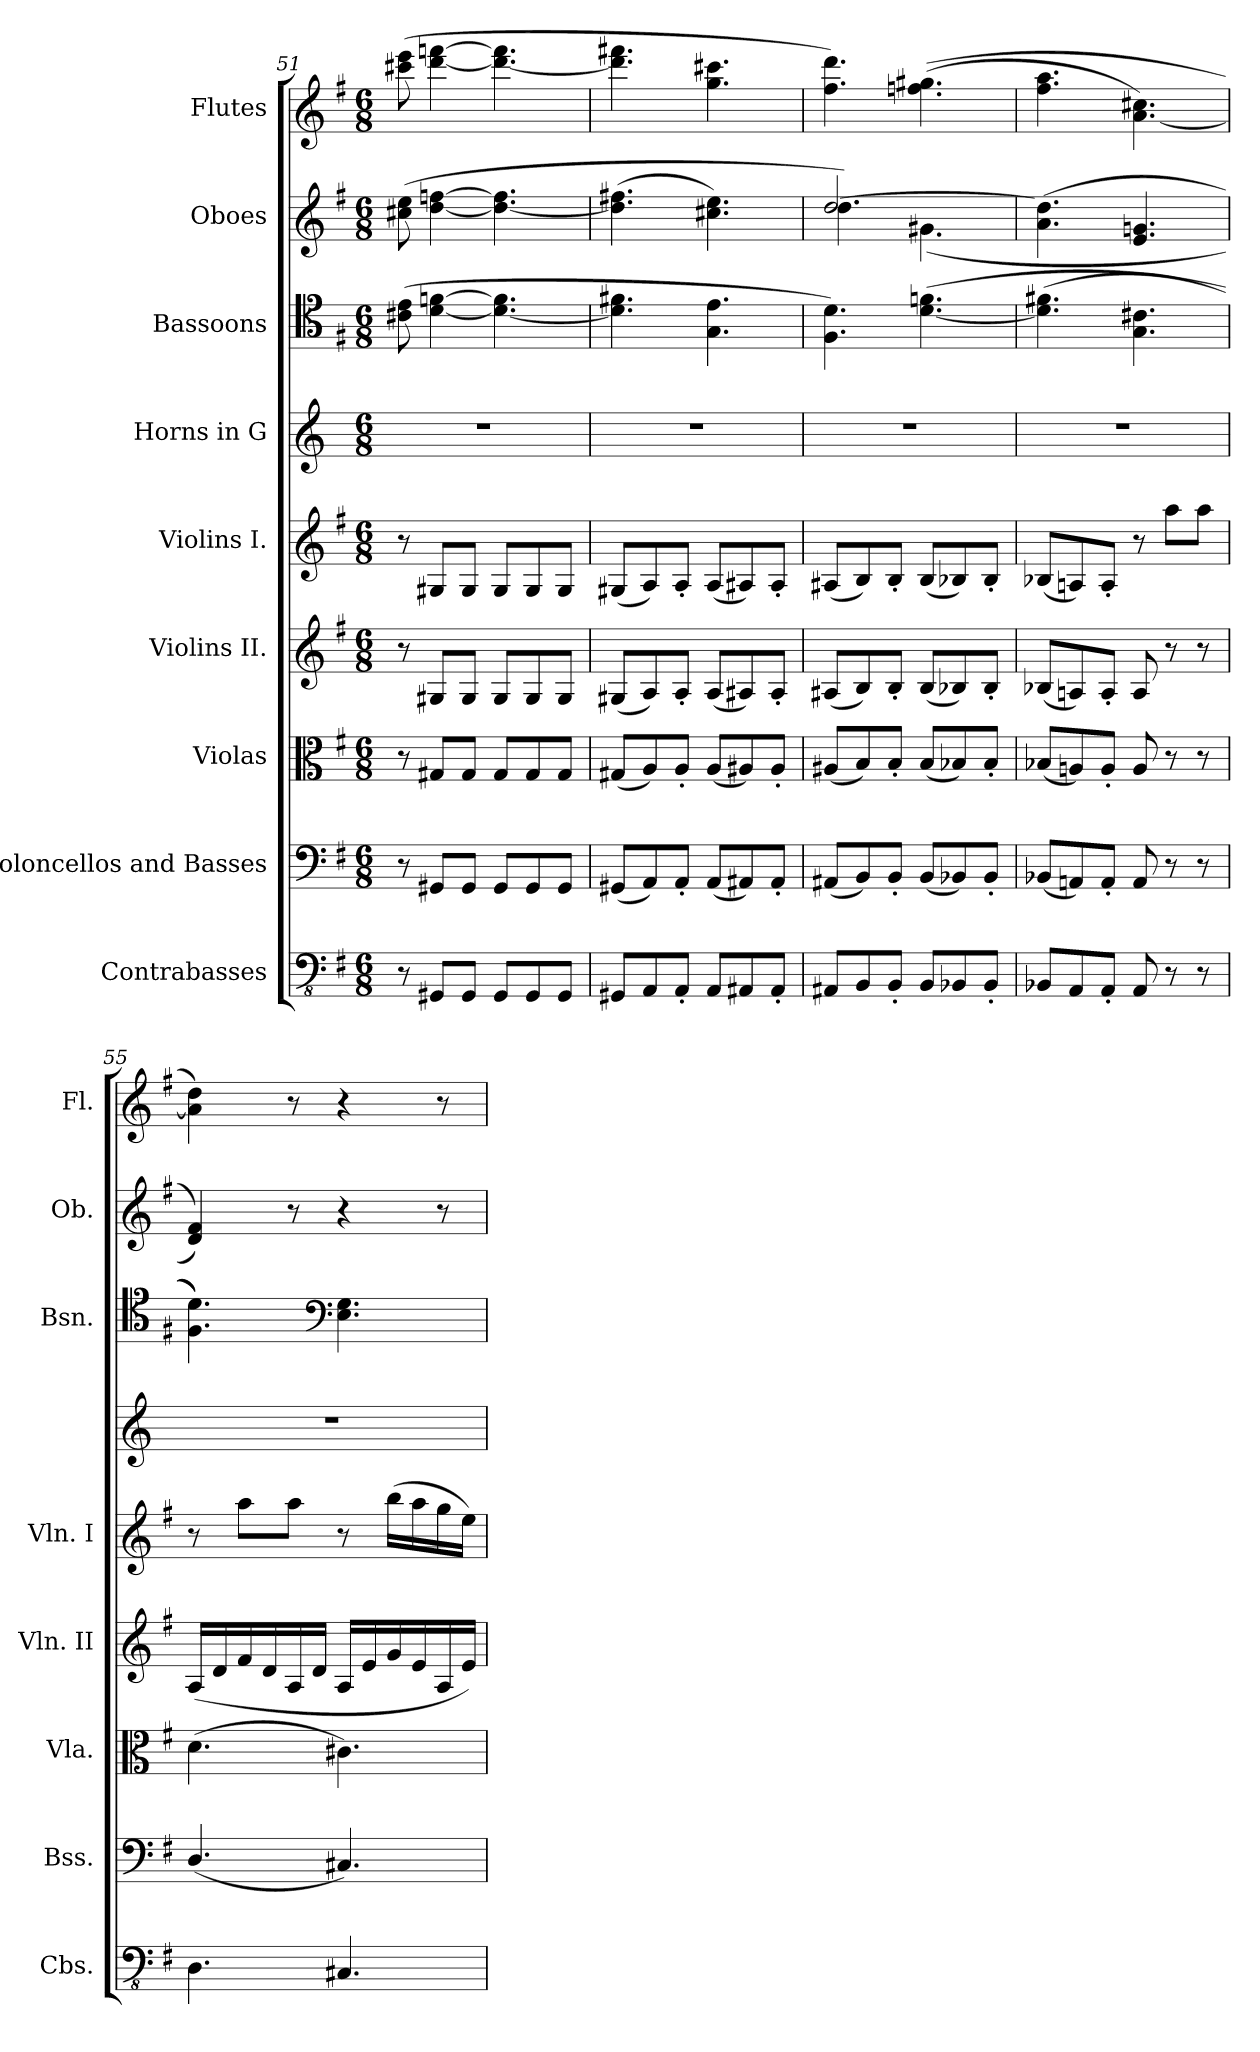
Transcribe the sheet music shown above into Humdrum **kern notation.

**kern	**kern	**kern	**kern	**kern	**kern	**kern	**kern	**kern
*part9	*part8	*part7	*part6	*part5	*part4	*part3	*part2	*part1
*staff9	*staff8	*staff7	*staff6	*staff5	*staff4	*staff3	*staff2	*staff1
*I"Contrabasses	*I"Violoncellos and Basses	*I"Violas	*I"Violins II.	*I"Violins I.	*I"Horns in G	*I"Bassoons	*I"Oboes	*I"Flutes
*I'Cbs.	*I'Bss.	*I'Vla.	*I'Vln. II	*I'Vln. I	*	*I'Bsn.	*I'Ob.	*I'Fl.
*clefFv4	*clefF4	*clefC3	*clefG2	*clefG2	*clefG2	*clefC4	*clefG2	*clefG2
*	*	*	*	*	*ITrd3c5	*	*	*
*k[f#]	*k[f#]	*k[f#]	*k[f#]	*k[f#]	*k[f#]	*k[f#]	*k[f#]	*k[f#]
*M6/8	*M6/8	*M6/8	*M6/8	*M6/8	*M6/8	*M6/8	*M6/8	*M6/8
=51	=51	=51	=51	=51	=51	=51	=51	=51
8r	8r	8r	8r	8r	2.r	(>8c#X\ 8e\	(>8cc#X\ 8ee\	(>8ccc#X\ 8eee\
8GGG#X/L	8GG#X/L	8G#X/L	8G#X/L	8G#X/L	.	[4d\ [4fn\	[4dd\ [4ffn\	[4ddd\ [4fffn\
8GGG#/J	8GG#/J	8G#/J	8G#/J	8G#/J	.	.	.	.
8GGG#/L	8GG#/L	8G#/L	8G#/L	8G#/L	.	4.d\_ 4.f\]	4.dd\_ 4.ff\]	4.ddd\_ 4.fff\]
8GGG#/	8GG#/	8G#/	8G#/	8G#/	.	.	.	.
8GGG#/J	8GG#/J	8G#/J	8G#/J	8G#/J	.	.	.	.
!!LO:LB:g=z
=52	=52	=52	=52	=52	=52	=52	=52	=52
8GGG#X/L	(<8GG#X/L	(<8G#X/L	(<8G#X/L	(<8G#X/L	2.r	4.d\] 4.f#X\	(<4.dd\] 4.ff#X\	4.ddd\] 4.fff#X\
8AAA/	8AA/)	8A/)	8A/)	8A/)	.	.	.	.
8AAA'/J	8AA'/J	8A'/J	8A'/J	8A'/J	.	.	.	.
8AAA/L	(<8AA/L	(<8A/L	(<8A/L	(<8A/L	.	4.G\ 4.e\	4.cc#X\ 4.ee\)	4.gg\ 4.ccc#X\
8AAA#X/	8AA#X/)	8A#X/)	8A#X/)	8A#X/)	.	.	.	.
8AAA#'/J	8AA#'/J	8A#'/J	8A#'/J	8A#'/J	.	.	.	.
=53	=53	=53	=53	=53	=53	=53	=53	=53
*	*	*	*	*	*	*	*^	*
8AAA#X/L	(<8AA#X/L	(<8A#X/L	(<8A#X/L	(<8A#X/L	2.r	4.F#\ 4.d\)	[2.dd/	4.dd\)	4.ff#\ 4.ddd\)
8BBB/	8BB/)	8B/)	8B/)	8B/)	.	.	.	.	.
8BBB'/J	8BB'/J	8B'/J	8B'/J	8B'/J	.	.	.	.	.
8BBB/L	(<8BB/L	(<8B/L	(<8B/L	(<8B/L	.	(>[4.d\ 4.fn\	.	(<4.g#X\	(>(<4.ffn\ 4.gg#X\
8BBB-X/	8BB-X/)	8B-X/)	8B-X/)	8B-X/)	.	.	.	.	.
8BBB-'/J	8BB-'/J	8B-'/J	8B-'/J	8B-'/J	.	.	.	.	.
*	*	*	*	*	*	*	*v	*v	*
=54	=54	=54	=54	=54	=54	=54	=54	=54
8BBB-X/L	(<8BB-X/L	(<8B-X/L	(<8B-X/L	(<8B-X/L	2.r	(<4.d\] 4.f#X\	(>4.a\ 4.dd\]	4.ff#\ 4.aa\
8AAA/	8AAn/)	8An/)	8An/)	8An/)	.	.	.	.
8AAA'/J	8AA'/J	8A'/J	8A'/J	8A'/J	.	.	.	.
8AAA/	8AA/	8A/	8A/	8r	.	4.G\ 4.c#X\	4.e/ 4.gn/	[4.a\ 4.cc#X\)
8r	8r	8r	8r	8aa\L	.	.	.	.
8r	8r	8r	8r	8aa\J	.	.	.	.
=55	=55	=55	=55	=55	=55	=55	=55	=55
4.DD\	(<4.D/	(>4.d\	(<16A/LL	8r	2.r	4.F#\ 4.d\))	4d/ 4f#/))	4a\] 4dd\)
.	.	.	16d/	.	.	.	.	.
.	.	.	16f#/	8aa\L	.	.	.	.
.	.	.	16d/	.	.	.	.	.
.	.	.	16A/	8aa\J	.	.	8r	8r
.	.	.	16d/JJ	.	.	.	.	.
*	*	*	*	*	*	*clefF4	*	*
4.CC#X/	4.C#X/)	4.c#X\)	16A/LL	8r	.	4.E\ 4.G\	4r	4r
.	.	.	16e/	.	.	.	.	.
.	.	.	16g/	(>16bb\LL	.	.	.	.
.	.	.	16e/	16aa\	.	.	.	.
.	.	.	16A/	16gg\	.	.	8r	8r
.	.	.	16e/JJ)	16ee\JJ)	.	.	.	.
=	=	=	=	=	=	=	=	=
*-	*-	*-	*-	*-	*-	*-	*-	*-
